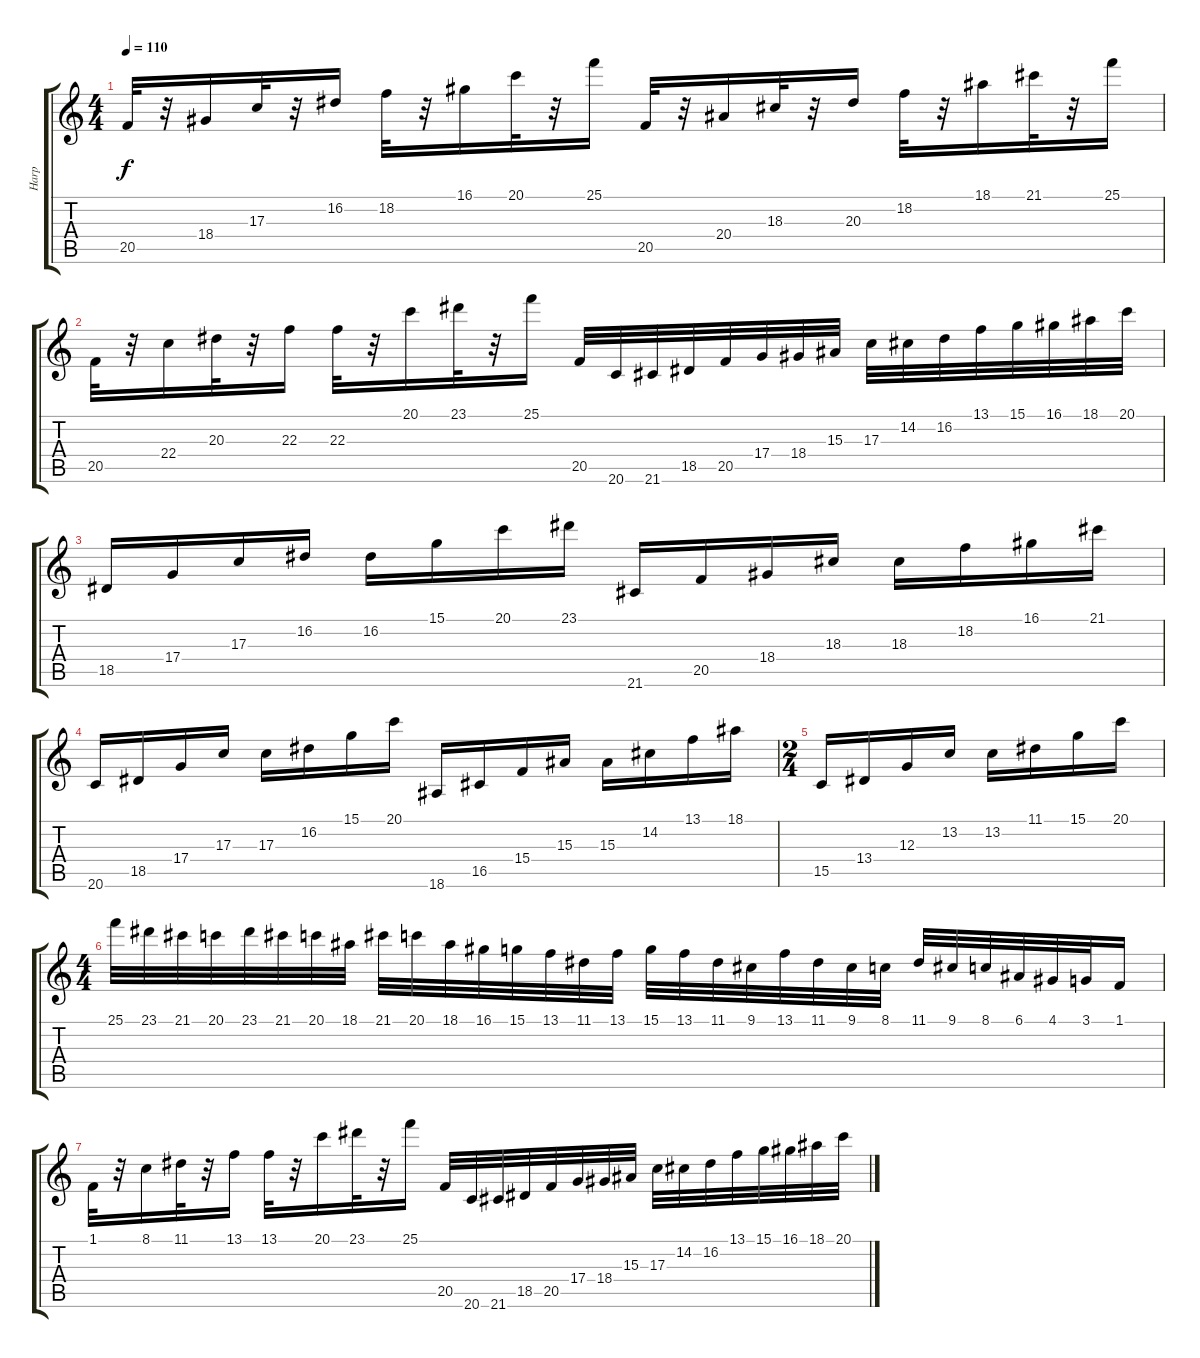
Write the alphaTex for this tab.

\track ("Harp                " "Harp      ") {instrument orchestralharp}
\staff {score tabs}
\tuning (E4 B3 G3 D3 A2 E2) {hide}
\ts (4 4)
\tempo 110
\clef g2
\ks c
20.5.32{dy f} r.32 18.4.16 17.3.32 r.32 16.2.16 18.2.32 r.32 16.1.16 20.1.32 r.32 25.1.16 20.5.32 r.32 20.4.16 18.3.32 r.32 20.3.16 18.2.32 r.32 18.1.16 21.1.32 r.32 25.1.16 |
20.5.32 r.32 22.4.16 20.3.32 r.32 22.3.16 22.3.32 r.32 20.1.16 23.1.32 r.32 25.1.16 20.5.32 20.6.32 21.6.32 18.5.32 20.5.32 17.4.32 18.4.32 15.3.32 17.3.32 14.2.32 16.2.32 13.1.32 15.1.32 16.1.32 18.1.32 20.1.32 |
18.5.16 17.4.16 17.3.16 16.2.16 16.2.16 15.1.16 20.1.16 23.1.16 21.6.16 20.5.16 18.4.16 18.3.16 18.3.16 18.2.16 16.1.16 21.1.16 |
20.6.16 18.5.16 17.4.16 17.3.16 17.3.16 16.2.16 15.1.16 20.1.16 18.6.16 16.5.16 15.4.16 15.3.16 15.3.16 14.2.16 13.1.16 18.1.16 |
\ts (2 4)
15.5.16 13.4.16 12.3.16 13.2.16 13.2.16 11.1.16 15.1.16 20.1.16 |
\ts (4 4)
25.1.32 23.1.32 21.1.32 20.1.32 23.1.32 21.1.32 20.1.32 18.1.32 21.1.32 20.1.32 18.1.32 16.1.32 15.1.32 13.1.32 11.1.32 13.1.32 15.1.32 13.1.32 11.1.32 9.1.32 13.1.32 11.1.32 9.1.32 8.1.32 11.1.32 9.1.32 8.1.32 6.1.32 4.1.32 3.1.32 1.1.16 |
1.1.32 r.32 8.1.16 11.1.32 r.32 13.1.16 13.1.32 r.32 20.1.16 23.1.32 r.32 25.1.16 20.5.32 20.6.32 21.6.32 18.5.32 20.5.32 17.4.32 18.4.32 15.3.32 17.3.32 14.2.32 16.2.32 13.1.32 15.1.32 16.1.32 18.1.32 20.1.32
